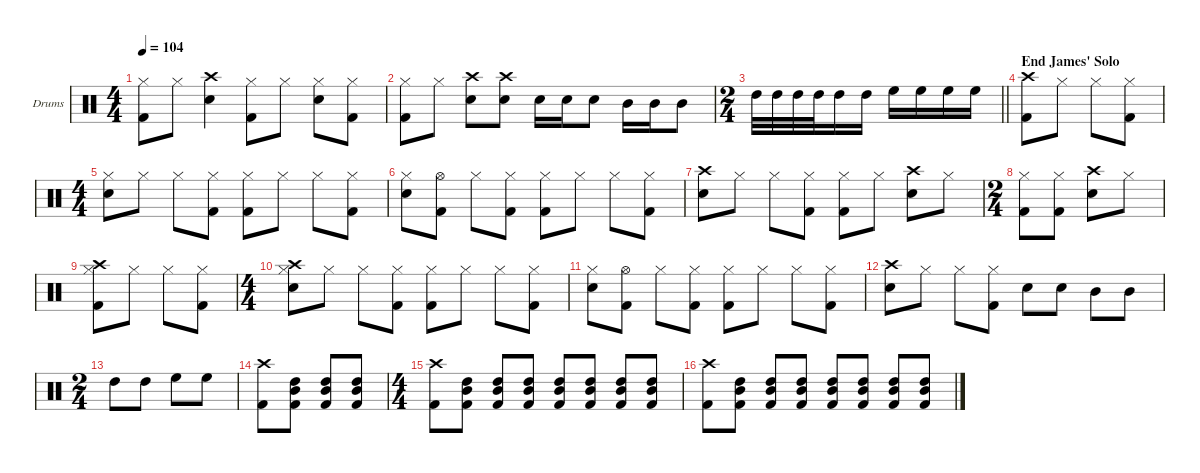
\hideDynamics
\bracketExtendMode nobrackets
\firstSystemTrackNameOrientation horizontal
\otherSystemsTrackNameOrientation horizontal
\track ("Drumkit" "Drums") {instrument percussion}
\staff {score}
\articulation defaults
\ts (4 4)
\tempo 104
\clef neutral
\ks c
("Hi-Hat (closed)" "Kick (hit) 2").8{dy fff} "Hi-Hat (closed)".8 ("Crash high (hit)" "Snare (hit) 2").4 ("Hi-Hat (closed)" "Kick (hit) 2").8 "Hi-Hat (closed)".8 ("Hi-Hat (closed)" "Snare (hit) 2").8 ("Hi-Hat (closed)" "Kick (hit) 2").8 |
("Kick (hit) 2" "Hi-Hat (closed)").8 "Hi-Hat (closed)".8 ("Snare (hit) 2" "Crash high (hit)").8 ("Snare (hit) 2" "Crash high (hit)").8 "Snare (hit) 2".16 "Snare (hit) 2".16 "Snare (hit) 2".8 "Mid Tom (hit)".16 "Mid Tom (hit)".16 "Mid Tom (hit)".8 |
\ts (2 4)
\beaming (8 2 2)
\barLineRight lightlight "High Tom (hit)".32 "High Tom (hit)".32 "High Tom (hit)".32 "High Tom (hit)".32 "High Tom (hit)".16 "High Tom (hit)".16 "High Floor Tom (hit)".16 "High Floor Tom (hit)".16 "High Floor Tom (hit)".16 "High Floor Tom (hit)".16
|
\section ("" "End James' Solo")
("Crash high (hit)" "Kick (hit) 2").8 "Hi-Hat (closed)".8 "Hi-Hat (closed)".8 ("Kick (hit) 2" "Hi-Hat (closed)").8 |
\ts (4 4)
\beaming (8 2 2 2 2)
("Snare (hit) 2" "Hi-Hat (closed)").8 "Hi-Hat (closed)".8 "Hi-Hat (closed)".8 ("Kick (hit) 2" "Hi-Hat (closed)").8 ("Kick (hit) 2" "Hi-Hat (closed)").8 "Hi-Hat (closed)".8 "Hi-Hat (closed)".8 ("Kick (hit) 2" "Hi-Hat (closed)").8 |
("Snare (hit) 2" "Hi-Hat (closed)").8 ("Kick (hit) 2" "Hi-Hat (open)").8 "Hi-Hat (closed)".8 ("Kick (hit) 2" "Hi-Hat (closed)").8 ("Hi-Hat (closed)" "Kick (hit) 2").8 "Hi-Hat (closed)".8 "Hi-Hat (closed)".8 ("Kick (hit) 2" "Hi-Hat (closed)").8 |
("Snare (hit) 2" "Crash high (hit)").8 "Hi-Hat (closed)".8 "Hi-Hat (closed)".8 ("Kick (hit) 2" "Hi-Hat (closed)").8 ("Kick (hit) 2" "Hi-Hat (closed)").8 "Hi-Hat (closed)".8 ("Snare (hit) 2" "Crash high (hit)").8 "Hi-Hat (closed)".8 |
\ts (2 4)
\beaming (8 2 2)
("Kick (hit) 2" "Hi-Hat (closed)").8 ("Hi-Hat (closed)" "Kick (hit) 2").8 ("Snare (hit) 2" "Crash high (hit)").8 "Hi-Hat (closed)".8 |
("Hi-Hat (closed)" "Kick (hit) 2" "Crash high (hit)").8 "Hi-Hat (closed)".8 "Hi-Hat (closed)".8 ("Hi-Hat (closed)" "Kick (hit) 2").8 |
\ts (4 4)
\beaming (8 2 2 2 2)
("Hi-Hat (closed)" "Crash high (hit)" "Snare (hit) 2").8 "Hi-Hat (closed)".8 "Hi-Hat (closed)".8 ("Kick (hit) 2" "Hi-Hat (closed)").8 ("Kick (hit) 2" "Hi-Hat (closed)").8 "Hi-Hat (closed)".8 "Hi-Hat (closed)".8 ("Hi-Hat (closed)" "Kick (hit) 2").8 |
("Snare (hit) 2" "Hi-Hat (closed)").8 ("Kick (hit) 2" "Hi-Hat (open)").8 "Hi-Hat (closed)".8 ("Kick (hit) 2" "Hi-Hat (closed)").8 ("Kick (hit) 2" "Hi-Hat (closed)").8 "Hi-Hat (closed)".8 "Hi-Hat (closed)".8 ("Hi-Hat (closed)" "Kick (hit) 2").8 |
("Crash high (hit)" "Snare (hit) 2").8 "Hi-Hat (closed)".8 "Hi-Hat (closed)".8 ("Kick (hit) 2" "Hi-Hat (closed)").8 "Snare (hit) 2".8 "Snare (hit) 2".8 "Mid Tom (hit)".8 "Mid Tom (hit)".8 |
\ts (2 4)
\beaming (8 2 2)
"High Tom (hit)".8 "High Tom (hit)".8 "High Floor Tom (hit)".8 "High Floor Tom (hit)".8 |
("Kick (hit) 2" "Crash high (hit)").8 ("Kick (hit) 2" "Mid Tom (hit)" "High Tom (hit)").8 ("Kick (hit) 2" "High Tom (hit)" "Mid Tom (hit)").8 ("Kick (hit) 2" "High Tom (hit)" "Mid Tom (hit)").8 |
\ts (4 4)
\beaming (8 2 2 2 2)
("Crash high (hit)" "Kick (hit) 2").8 ("Mid Tom (hit)" "Kick (hit) 2" "High Tom (hit)").8 ("Kick (hit) 2" "High Tom (hit)" "Mid Tom (hit)").8 ("Kick (hit) 2" "High Tom (hit)" "Mid Tom (hit)").8 ("Kick (hit) 2" "High Tom (hit)" "Mid Tom (hit)").8 ("High Tom (hit)" "Kick (hit) 2" "Mid Tom (hit)").8 ("Kick (hit) 2" "High Tom (hit)" "Mid Tom (hit)").8 ("Kick (hit) 2" "High Tom (hit)" "Mid Tom (hit)").8 |
("Kick (hit) 2" "Crash high (hit)").8 ("Kick (hit) 2" "High Tom (hit)" "Mid Tom (hit)").8 ("Mid Tom (hit)" "High Tom (hit)" "Kick (hit) 2").8 ("Kick (hit) 2" "High Tom (hit)" "Mid Tom (hit)").8 ("Kick (hit) 2" "High Tom (hit)" "Mid Tom (hit)").8 ("Kick (hit) 2" "High Tom (hit)" "Mid Tom (hit)").8 ("Mid Tom (hit)" "Kick (hit) 2" "High Tom (hit)").8 ("Mid Tom (hit)" "Kick (hit) 2" "High Tom (hit)").8
